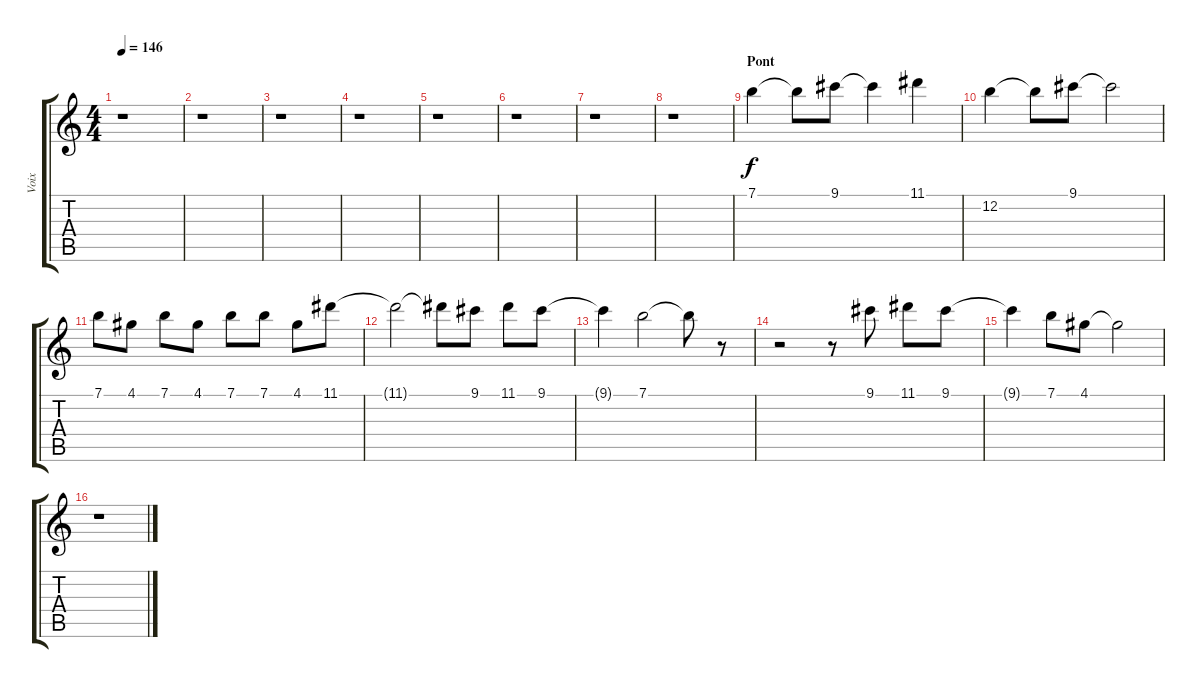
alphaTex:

\track ("Voix" "Voix") {instrument electricguitarjazz}
\staff {score tabs}
\tuning (E4 B3 G3 D3 A2 E2) {hide}
\ts (4 4)
\tempo 146
\clef g2
\ks c
r.1{dy f} |
r.1 |
r.1 |
r.1 |
r.1 |
r.1 |
r.1 |
r.1 |
\section ("" "Pont")
7.1.4 7.1{t}.8 9.1.8 9.1{t}.4 11.1.4 |
12.2.4 12.2{t}.8 9.1.8 9.1{t}.2 |
7.1.8 4.1.8 7.1.8 4.1.8 7.1.8 7.1.8 4.1.8 11.1.8 |
11.1{t}.2 11.1{t}.8 9.1.8 11.1.8 9.1.8 |
9.1{t}.4 7.1.2 7.1{t}.8 r.8 |
r.2 r.8 9.1.8 11.1.8 9.1.8 |
9.1{t}.4 7.1.8 4.1.8 4.1{t}.2 |
r.1
